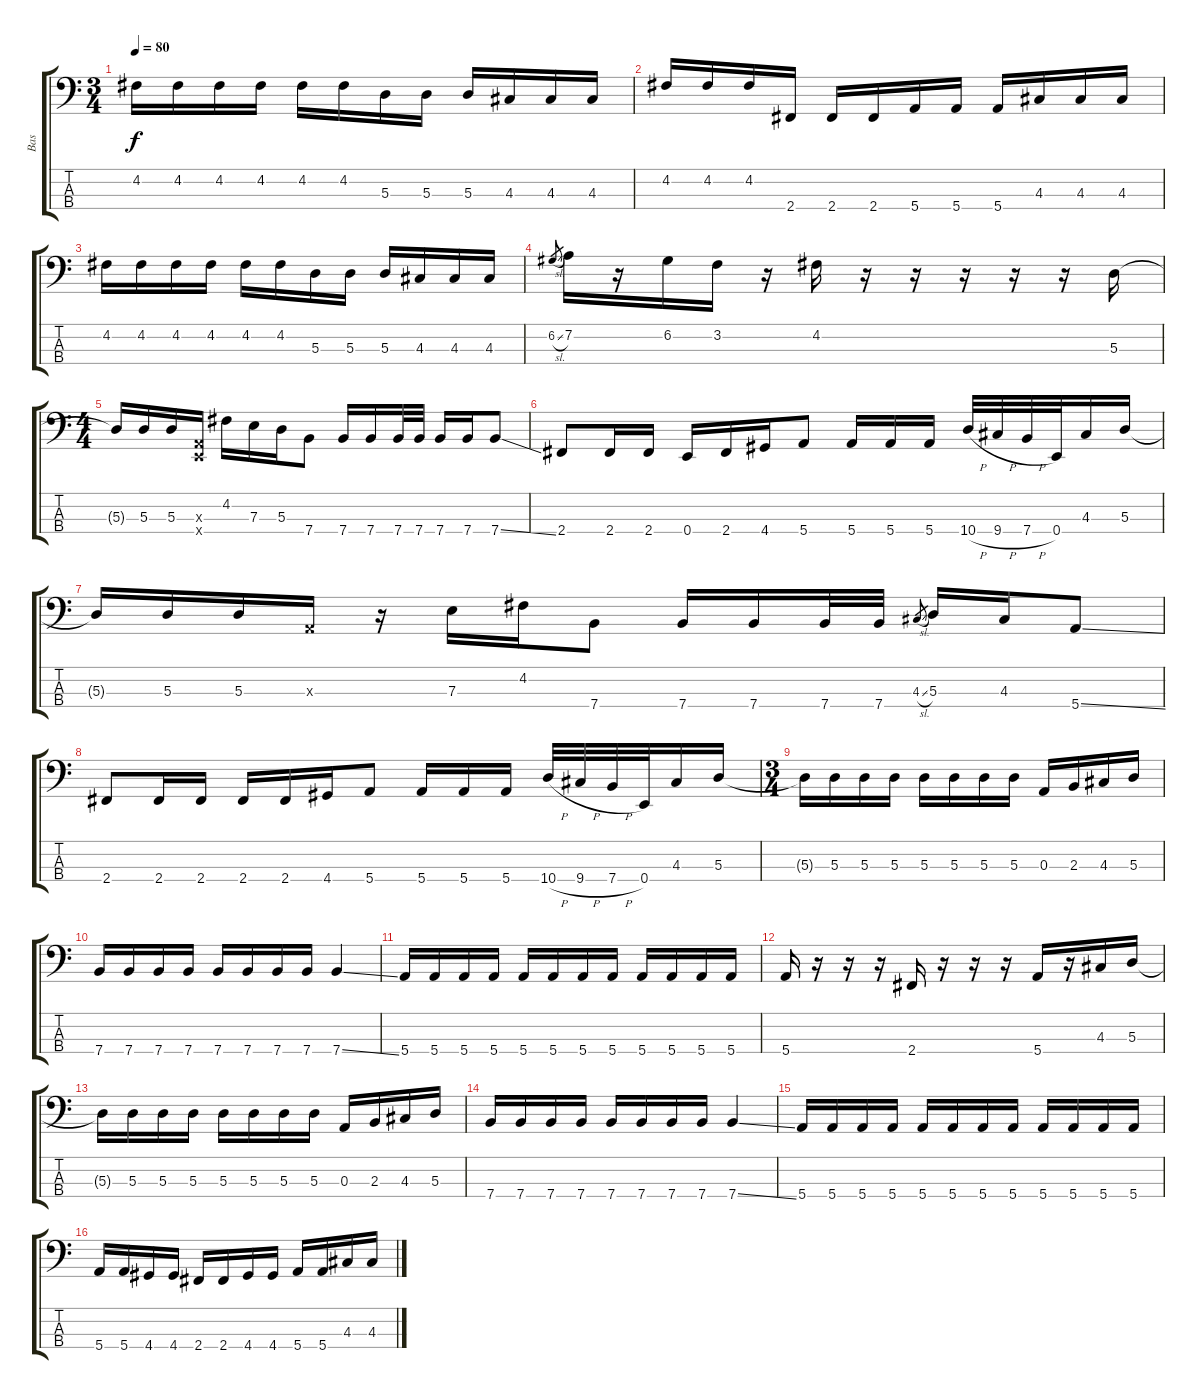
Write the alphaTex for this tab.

\track ("Bas" "Bas") {instrument electricbassfinger}
\staff {score tabs}
\tuning (G2 D2 A1 E1) {hide}
\ts (3 4)
\tempo 80
\clef f4
\ks c
4.2.16{dy f} 4.2.16 4.2.16 4.2.16 4.2.16 4.2.16 5.3.16 5.3.16 5.3.16 4.3.16 4.3.16 4.3.16 |
4.2.16 4.2.16 4.2.16 2.4.16 2.4.16 2.4.16 5.4.16 5.4.16 5.4.16 4.3.16 4.3.16 4.3.16 |
4.2.16 4.2.16 4.2.16 4.2.16 4.2.16 4.2.16 5.3.16 5.3.16 5.3.16 4.3.16 4.3.16 4.3.16 |
6.2{sl}.8{gr} 7.2.16 r.16 6.2.16 3.2.16 r.16 4.2.16 r.16 r.16 r.16 r.16 r.16 5.3.16 |
\ts (4 4)
5.3{t}.16 5.3.16 5.3.16 (0.3{x} 0.4{x}).16 4.2.16 7.3.16 5.3.16 7.4.8 7.4.16 7.4.16 7.4.32 7.4.32 7.4.16 7.4.16 7.4{ss}.8 |
2.4.8 2.4.16 2.4.16 0.4.16 2.4.16 4.4.16 5.4.8 5.4.16 5.4.16 5.4.16 10.4{h}.32 9.4{h}.32 7.4{h}.32 0.4.32 4.3.16 5.3.16 |
5.3{t}.16 5.3.16 5.3.16 0.3{x}.16 r.16 7.3.16 4.2.16 7.4.8 7.4.16 7.4.16 7.4.32 7.4.32 4.3{sl}.8{gr} 5.3.16 4.3.16 5.4{ss}.8 |
2.4.8 2.4.16 2.4.16 2.4.16 2.4.16 4.4.16 5.4.8 5.4.16 5.4.16 5.4.16 10.4{h}.32 9.4{h}.32 7.4{h}.32 0.4.32 4.3.16 5.3.16 |
\ts (3 4)
5.3{t}.16 5.3.16 5.3.16 5.3.16 5.3.16 5.3.16 5.3.16 5.3.16 0.3.16 2.3.16 4.3.16 5.3.16 |
7.4.16 7.4.16 7.4.16 7.4.16 7.4.16 7.4.16 7.4.16 7.4.16 7.4{ss}.4 |
5.4.16 5.4.16 5.4.16 5.4.16 5.4.16 5.4.16 5.4.16 5.4.16 5.4.16 5.4.16 5.4.16 5.4.16 |
5.4.16 r.16 r.16 r.16 2.4.16 r.16 r.16 r.16 5.4.16 r.16 4.3.16 5.3.16 |
5.3{t}.16 5.3.16 5.3.16 5.3.16 5.3.16 5.3.16 5.3.16 5.3.16 0.3.16 2.3.16 4.3.16 5.3.16 |
7.4.16 7.4.16 7.4.16 7.4.16 7.4.16 7.4.16 7.4.16 7.4.16 7.4{ss}.4 |
5.4.16 5.4.16 5.4.16 5.4.16 5.4.16 5.4.16 5.4.16 5.4.16 5.4.16 5.4.16 5.4.16 5.4.16 |
5.4.16 5.4.16 4.4.16 4.4.16 2.4.16 2.4.16 4.4.16 4.4.16 5.4.16 5.4.16 4.3.16 4.3.16
